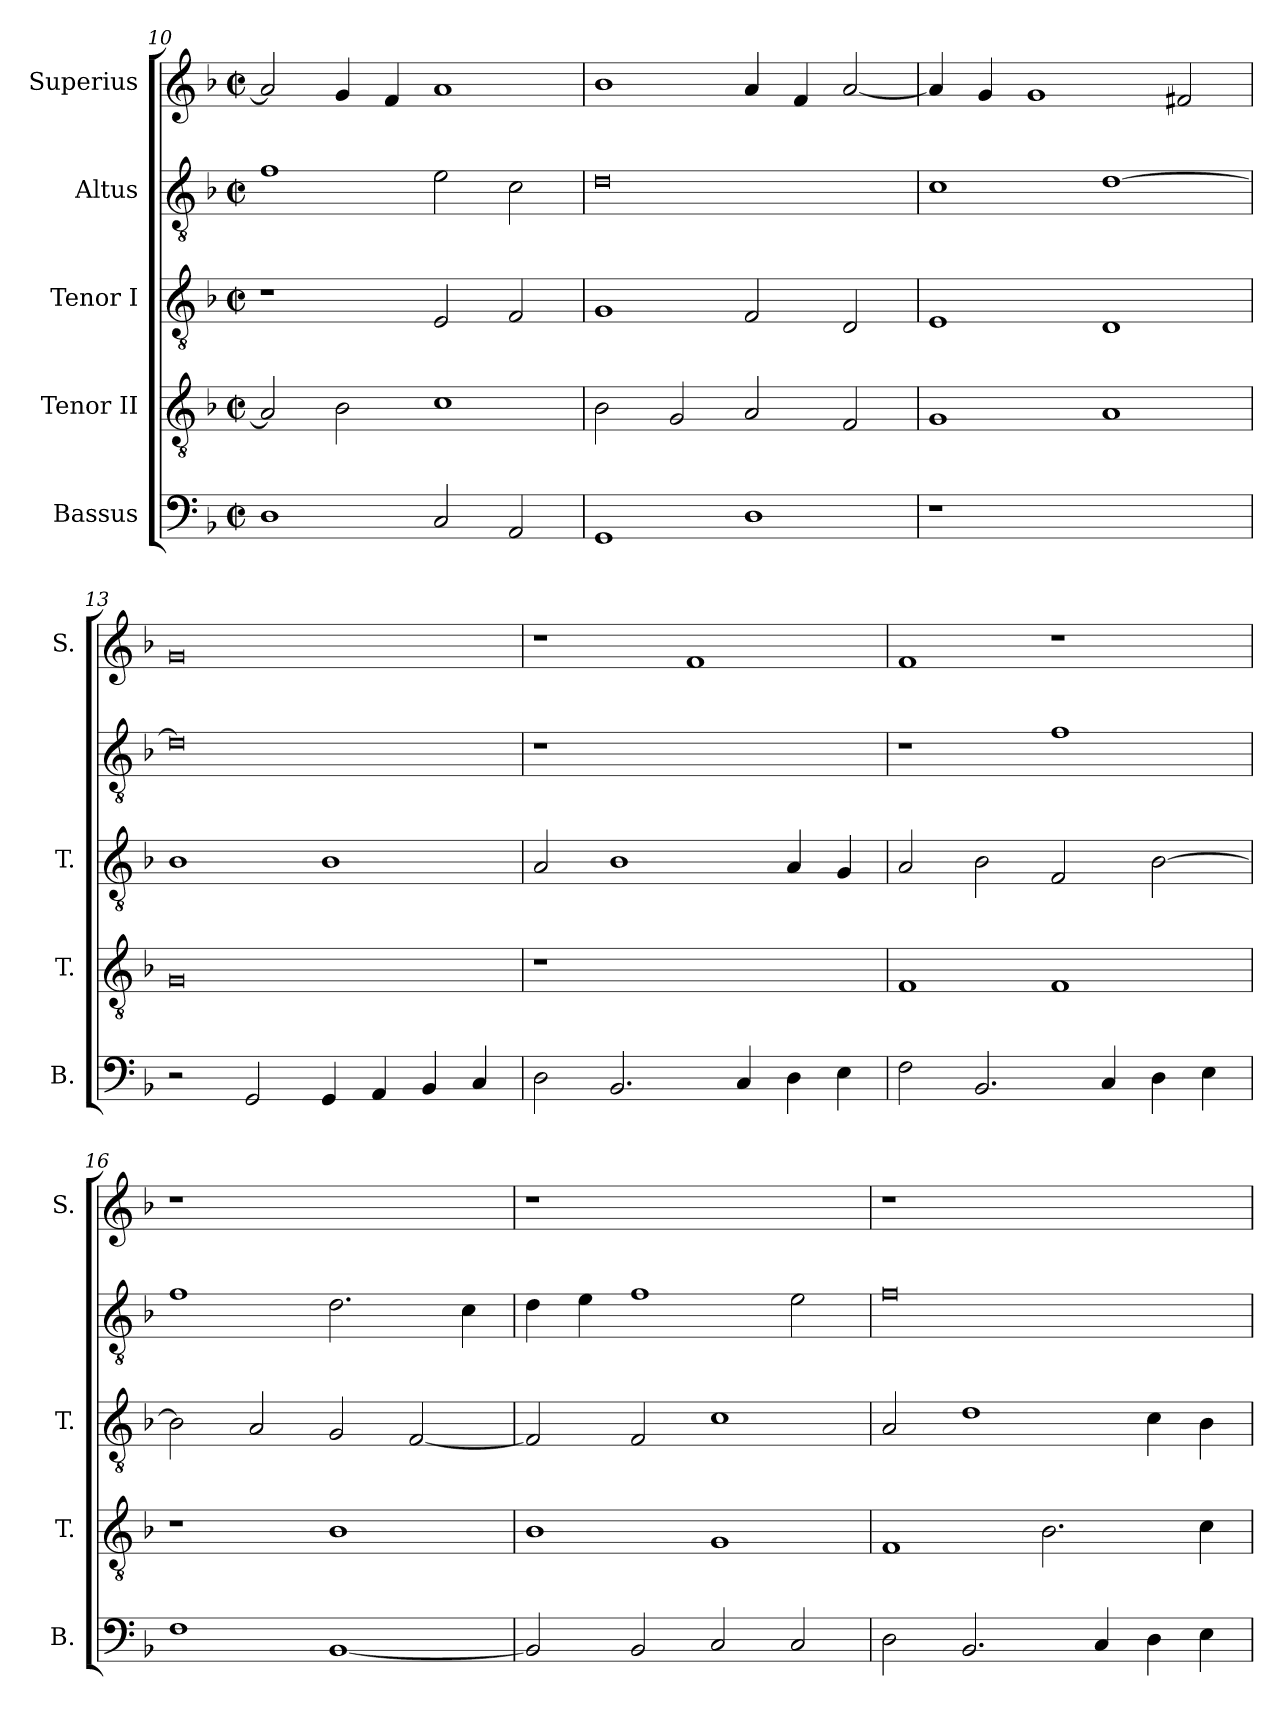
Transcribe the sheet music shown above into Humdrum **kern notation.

**kern	**kern	**kern	**kern	**kern
*part5	*part4	*part3	*part2	*part1
*staff5	*staff4	*staff3	*staff2	*staff1
*I"Bassus	*I"Tenor II	*I"Tenor I	*I"Altus	*I"Superius
*I'B.	*I'T.	*I'T.	*	*I'S.
!!LO:PB:g=z
*clefF4	*clefGv2	*clefGv2	*clefGv2	*clefG2
*	*ITrd7c12	*ITrd7c12	*ITrd7c12	*
*k[b-]	*k[b-]	*k[b-]	*k[b-]	*k[b-]
*F:	*F:	*F:	*F:	*F:
*M2/2	*M2/2	*M2/2	*M2/2	*M2/2
*met(c|)	*met(c|)	*met(c|)	*met(c|)	*met(c|)
=10	=10	=10	=10	=10
1Di	2AAi/]	1r	1Fi	2ai/]
.	2BB-i\	.	.	4gi/
.	.	.	.	4fi/
2Ci/	1Ci	2EEi/	2Ei\	1ai
2AAi/	.	2FFi/	2Ci\	.
=11	=11	=11	=11	=11
1GGi	2BB-i\	1GGi	0Di	1b-i
.	2GGi/	.	.	.
1Di	2AAi/	2FFi/	.	4ai/
.	.	.	.	4fi/
.	2FFi/	2DDi/	.	[<2ai/
=12	=12	=12	=12	=12
!LO:N:vis=1	!	!	!	!
1r	1GGi	1EEi	1Ci	4ai/]
.	.	.	.	4gi/
.	.	.	.	1gi
1ryy	1AAi	1DDi	[>1Di	.
.	.	.	.	2f#Xi/
=13	=13	=13	=13	=13
2r	0GGi	1BB-i	0Di]	0gi
2GGi/	.	.	.	.
4GGi/	.	1BB-i	.	.
4AAi/	.	.	.	.
4BB-i/	.	.	.	.
4Ci/	.	.	.	.
=14	=14	=14	=14	=14
!	!LO:N:vis=1	!	!LO:N:vis=1	!
2Di\	1r	2AAi/	1r	1r
2.BB-i/	.	1BB-i	.	.
.	1ryy	.	1ryy	1fi
4Ci/	.	.	.	.
4Di\	.	4AAi/	.	.
4Ei\	.	4GGi/	.	.
!!LO:LB:g=z
=15	=15	=15	=15	=15
2Fi\	1FFi	2AAi/	1r	1fi
2.BB-i/	.	2BB-i\	.	.
.	1FFi	2FFi/	1Fi	1r
4Ci/	.	.	.	.
4Di\	.	[>2BB-i\	.	.
4Ei\	.	.	.	.
=16	=16	=16	=16	=16
!	!	!	!	!LO:N:vis=1
1Fi	1r	2BB-i\]	1Fi	1r
.	.	2AAi/	.	.
[<1BB-i	1BB-i	2GGi/	2.Di\	1ryy
.	.	[<2FFi/	.	.
.	.	.	4Ci\	.
=17	=17	=17	=17	=17
!	!	!	!	!LO:N:vis=1
2BB-i/]	1BB-i	2FFi/]	4Di\	1r
.	.	.	4Ei\	.
2BB-i/	.	2FFi/	1Fi	.
2Ci/	1GGi	1Ci	.	1ryy
2Ci/	.	.	2Ei\	.
=18	=18	=18	=18	=18
!	!	!	!	!LO:N:vis=1
2Di\	1FFi	2AAi/	0Fi	1r
2.BB-i/	.	1Di	.	.
.	2.BB-i\	.	.	1ryy
4Ci/	.	.	.	.
4Di\	.	4Ci\	.	.
4Ei\	4Ci\	4BB-i\	.	.
=	=	=	=	=
*-	*-	*-	*-	*-
